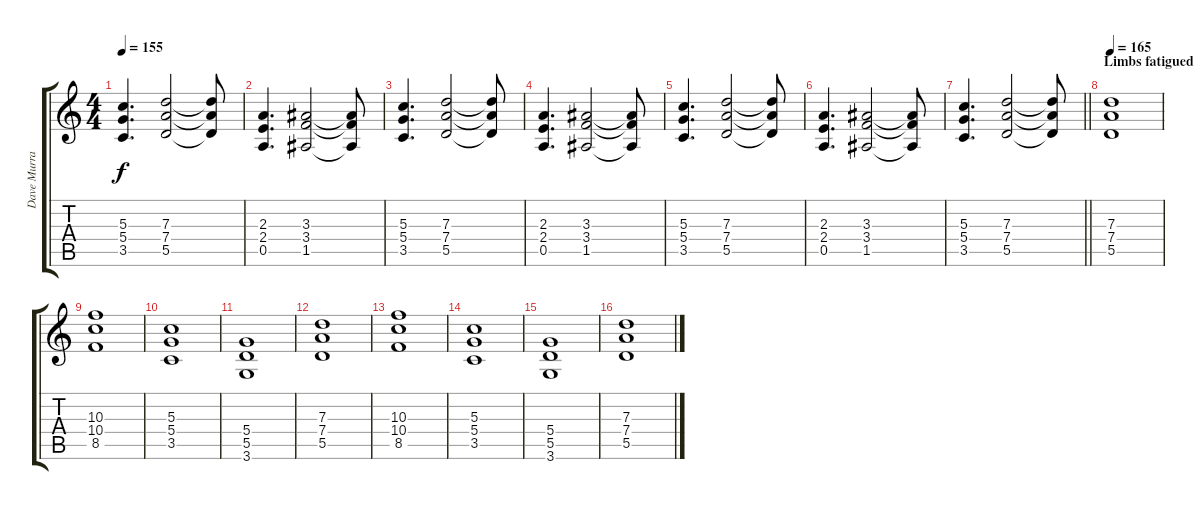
\track ("Dave Murray" "Dave Murra") {instrument acousticguitarsteel}
\staff {score tabs}
\tuning (E4 B3 G3 D3 A2 E2) {hide}
\ts (4 4)
\tempo 155
\clef g2
\ks c
(5.3 5.4 3.5).4{d dy f} (7.3 7.4 5.5).2 (7.3{t} 7.4{t} 5.5{t}).8 |
(2.3 2.4 0.5).4{d} (3.3 3.4 1.5).2 (3.3{t} 3.4{t} 1.5{t}).8 |
(5.3 5.4 3.5).4{d} (7.3 7.4 5.5).2 (7.3{t} 7.4{t} 5.5{t}).8 |
(2.3 2.4 0.5).4{d} (3.3 3.4 1.5).2 (3.3{t} 3.4{t} 1.5{t}).8 |
(5.3 5.4 3.5).4{d} (7.3 7.4 5.5).2 (7.3{t} 7.4{t} 5.5{t}).8 |
(2.3 2.4 0.5).4{d} (3.3 3.4 1.5).2 (3.3{t} 3.4{t} 1.5{t}).8 |
\barLineRight lightlight
(5.3 5.4 3.5).4{d} (7.3 7.4 5.5).2 (7.3{t} 7.4{t} 5.5{t}).8 |
\section ("" "Limbs fatigued")
\tempo 165
(7.3 7.4 5.5).1 |
(10.3 10.4 8.5).1 |
(5.3 5.4 3.5).1 |
(5.4 5.5 3.6).1 |
(7.3 7.4 5.5).1 |
(10.3 10.4 8.5).1 |
(5.3 5.4 3.5).1 |
(5.4 5.5 3.6).1 |
(7.3 7.4 5.5).1
